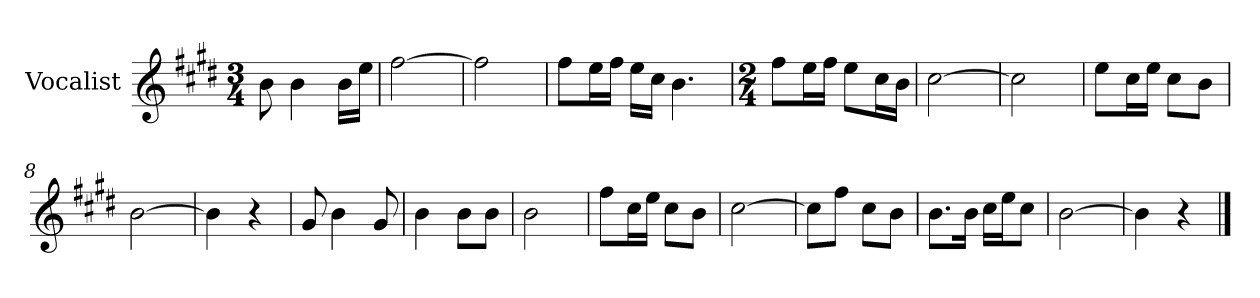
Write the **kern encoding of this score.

**kern
*part1
*staff1
*I"Vocalist
*k[f#c#g#d#]
*E:
*M3/4
=
8b
4b
16bLL
16eeJJ
=1
[2ff#
=2
2ff#]
=3
8ff#L
16eeL
16ff#JJ
16eeLL
16cc#JJ
4.b
=4
*M2/4
8ff#L
16eeL
16ff#JJ
8eeL
16cc#L
16bJJ
=5
[2cc#
=6
2cc#]
=7
8eeL
16cc#L
16eeJJ
8cc#L
8bJ
=8
[2b
=9
4b]
4r
=10
8g#
4b
8g#
=11
4b
8bL
8bJ
=12
2b
=13
8ff#L
16cc#L
16eeJJ
8cc#L
8bJ
=14
[2cc#
=15
8cc#L]
8ff#J
8cc#L
8bJ
=16
8.bL
16bJk
16cc#LL
16eeJ
8cc#J
=17
[2b
=18
4b]
4r
==
*-
